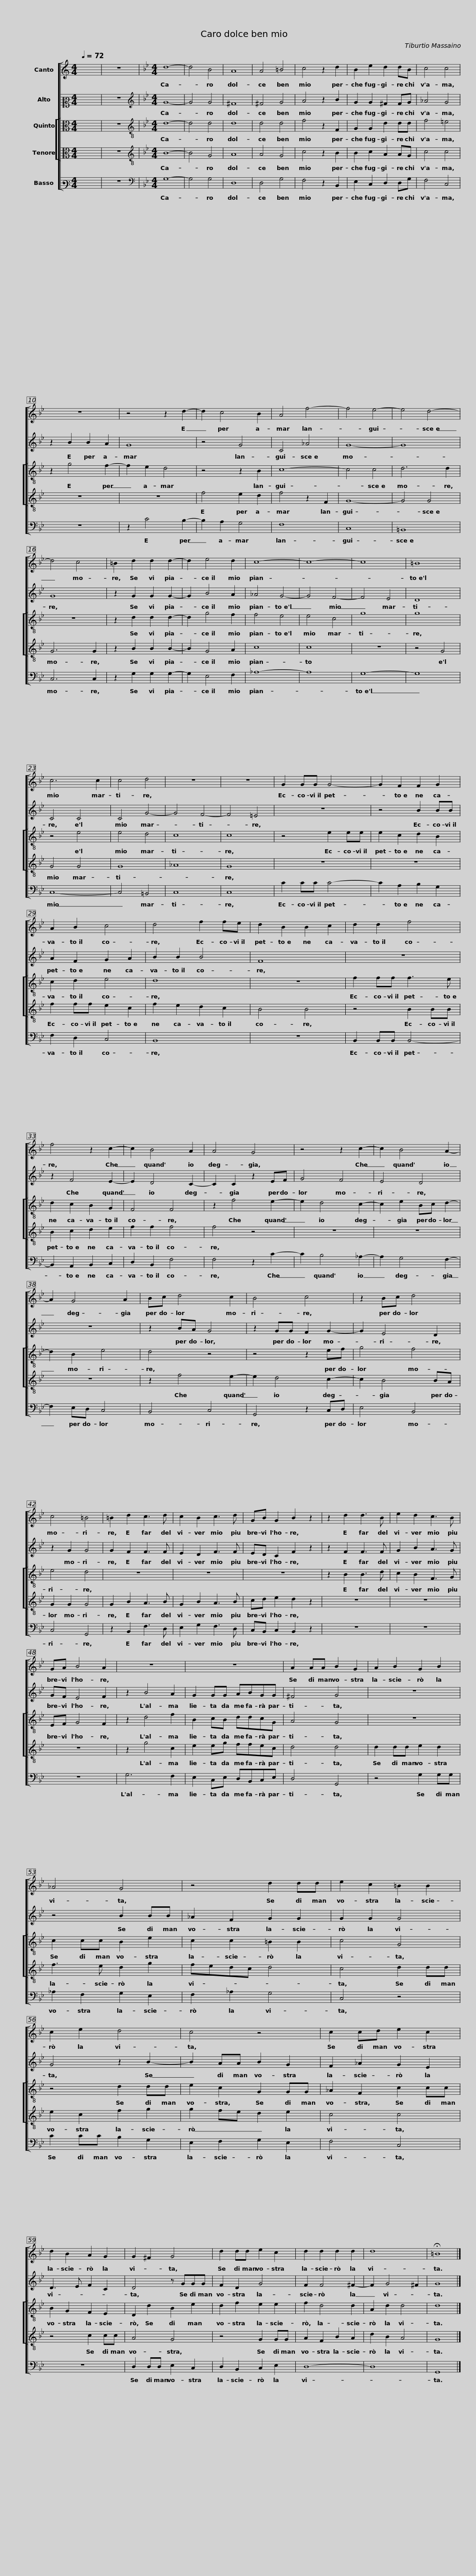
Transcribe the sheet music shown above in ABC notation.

X:1
%%score [ 1 2 [ 3 4 ] 5 ]
L:1/8
Q:1/4=72
M:4/4
I:linebreak $
K:C
V:1 treble
V:2 alto2
V:3 alto
V:4 alto
V:5 bass3
V:1
 x8 | z8 |[K:Bb][M:4/4] d8- | d4 B4 | A8 | %5
 A4 =B4 | c4 z2 d2 | B2 e2 d2 dB | c4 c4 |$ z8 | %10
 z4 z2 d2- | d2 c4 B2 | A4 f4- | f4 e4- | e4 d4- | %15
 d4 c4 | =B2 d2 d2 d2- |$ d2 e4 d2 | c8- | c8- | %20
 c8 | =B8 | c6 c2 | c4 d4 | z8 | %25
 z8 |$ G2 GG G4- | G2 F2 F2 G2 | A2 B2 c4 | d4 f2 fe | %30
 d2 B2 B2 c2 | d2 d2 f4 |$ f4 z2 c2- | c2 B4 A2 | A4 G4 | %35
 z4 z2 c2- | c2 B4 A2- | A2 G4 A2 |$ Bc d4 c2 | B4 c4 | %40
 z2 Bc d4 | c4 =B4 | =B2 d2 c3 d | c2 B2 c3 d |$ GB G2 B2 z2 | %45
 z2 d2 d3 B | e2 d2 c3 B | GA B4 A2 | z8 | z8 |$ %50
 A2 AA B2 G2 | A2 B2 G2 B2 | _A4 G4 | z4 d2 dd | e2 c2 =B2 B2 |$ %55
 c2 e2 d4 | c4 z4 | c2 cd e2 c2 | d2 B2 A2 G2 | G2 ^F2 G4 |$ %60
 d2 dd e2 c2 | d2 d2 d2 d2 | d8 | !fermata!=B8 |] %64
V:2
 x8 | z8 |[K:Bb][M:4/4][K:treble] G8- | G4 G4 | ^F8 | %5
 ^F4 G4 | A4 z2 B2 | G2 G2 ^F2 FG | _A4 G4 |$ z2 B2 B2 A2 | %10
 G8 | z4 G4 | C4 _A4 | G8- | G8 | %15
 G8 | z2 G2 G2 G2- |$ G2 B4 A2 | _A4 G4- | G4 F4- | %20
 F4 E4 | D8 | C4 C4 | C4 G4- | G4 F4- | %25
 F4 =E4 |$ z8 | z4 B2 BB | A2 F2 G2 A2 | B2 B2 B4 | %30
 F8 | z8 |$ z2 F4 E2- | E2 D4 C2- | C2 C2 z2 EF | %35
 G4 F4 | E4 D4 | z8 |$ z2 BA G4 | z2 GG F2 G2- | %40
 G2 E4 D2 | z2 G2 G4 | G2 F2 F3 F | E2 D2 F3 F |$ ED C2 F2 z2 | %45
 z2 F2 F3 F | G2 B2 A3 G | GF E4 F2 | z2 B4 A2 | G2 GG ABGG |$ %50
 ^F4 G4 | z8 | z4 B2 BB | _A2 F2 G2 G2 | G2 G2 G4 |$ %55
 G4 z2 B2- | B2 AA B2 G2 | F2 _A2 G2 E2 | D3 E F2 C2 | D4 z GGG |$ %60
 F2 D2 G4 | F2 F4 ^F2- | F2 G4 ^F2 | G8 |] %64
V:3
 x8 | z8 |[K:Bb][M:4/4][K:treble-8] d8- | d4 d4 | d8 | %5
 d4 d4 | f4 z2 F2 | G2 G2 d2 dd | f4 =e4 |$ z2 g4 f2- | %10
 f2 e2 d4 | z4 z2 B2 | c8- | c4 c4 | d6 d2 | %15
 z8 | z2 d2 d2 d2- |$ d2 g4 f2 | f4 e4 | e4 c4 | %20
 g8 | g8 | z4 e4 | e4 d4 | c8 | %25
 c8 |$ z4 e2 ee | e2 c2 d2 B2 | c2 d2 e4 | d8 | %30
 z8 | f2 ff f3 e |$ d2 c2 B2 G2 | F4 F4 | z2 f4 e2- | %35
 e2 d4 c2- | c2 e2 Bc d2- | d2 B2 e4 |$ d4 z4 | z4 z2 ef | %40
 g4 f4 | e4 d4 | z8 | z8 |$ z8 | %45
 z2 B2 B3 d | c2 B2 F3 G | EF G4 F2 | z2 d4 f2 | B2 cB ddcG |$ %50
 A4 G4 | z8 | c2 cc B2 e2 | c2 c2 =B2 B2 | c4 G4 |$ %55
 z4 d2 dd | e2 c2 G2 GG | _A2 F2 c2 cc | B2 G2 F2 E2 | D2 d2 B2 e2 |$ %60
 d2 f2 e2 e2 | f2 d4 d2 | A2 d2 d4 | d8 |] %64
V:4
 x8 | z8 |[K:Bb][M:4/4][K:treble-8] B8- | B4 G4 | A8 | %5
 A4 G4 | c4 z2 B2 | B2 c2 A2 AG | c4 c4 |$ z8 | %10
 z8 | f4 e2 d2 | f4 z2 F2 | G8- | G4 G4 | %15
 G6 G2 | z2 B2 B2 B2- |$ B2 G4 A2 | c8 | c8 | %20
 z8 | z4 G4 | G4 G4 | G8 | _A8 | %25
 G8 |$ z8 | z8 | f2 ff e2 c2 | f2 e2 d2 c2 | %30
 B4 B4 | z4 B2 BB |$ B2 c2 d2 e2 | f2 f2 f4 | f4 z4 | %35
 z8 | z8 | z8 |$ z2 f4 e2- | e2 d4 c2- | %40
 c2 B4 BA | G2 G2 G4 | G2 B2 A3 B | G2 B2 A3 B |$ cd e2 d2 z2 | %45
 z8 | z8 | z8 | z2 g4 c2 | e2 eg ffec |$ %50
 d4 d4 | d2 dd e2 d2 | f3 e d2 g2 | fedc d4 | c4 d2 dd |$ %55
 e2 c2 f2 g2 | g2 fe d2 e2 | c4 c4 | z4 c2 cc | A4 G4 |$ %60
 z4 G2 GG | A2 F2 B2 A2 | d2 B2 A4 | G8 |] %64
V:5
 x8 | z8 |[K:Bb][M:4/4][K:bass] G,8- | G,4 G,4 | D,8 | %5
 D,4 G,4 | F,4 z2 B,,2 | E,2 C,2 D,2 D,G, | F,4 C,4 |$ z8 | %10
 z2 C4 B,2- | B,2 A,2 G,4 | F,8 | C,8 | =B,,8 | %15
 C,6 C,2 | z2 G,2 G,2 G,2- |$ G,2 E,4 F,2 | _A,8- | A,8 | %20
 G,8- | G,8 | C,8- | C,4 =B,,4 | C,8 | %25
 C,8 |$ C2 CC C4- | C2 A,2 B,2 G,2 | F,2 D,2 C,4 | B,,8 | %30
 z8 | B,,2 B,,B,, B,,4- |$ B,,2 A,,2 B,,2 C,2 | D,2 B,,2 F,4 | F,4 z2 C2- | %35
 C2 B,4 _A,2- | A,2 G,4 F,2- | F,2 E,D, C,4 |$ B,,4 C,4 | G,,4 z2 C,D, | %40
 E,4 B,,4 | C,4 G,,4 | z2 B,,2 F,3 D, | E,2 G,2 F,3 D, |$ C,B,, C,2 B,,2 z2 | %45
 z8 | z8 | z8 | G,6 F,2 | E,2 C,E, D,B,,C,E, |$ %50
 D,4 G,,4 | z4 G,2 G,G, | _A,2 F,2 G,2 E,2 | F,2 _A,2 G,4 | C,4 z4 |$ %55
 C2 CC B,2 G,2 | E,2 F,2 G,2 E,2 | F,4 C,4 | z8 | D,2 D,D, E,2 C,2 |$ %60
 D,2 B,,2 C,2 E,2 | D,8- | D,8 | G,,8 |] %64
